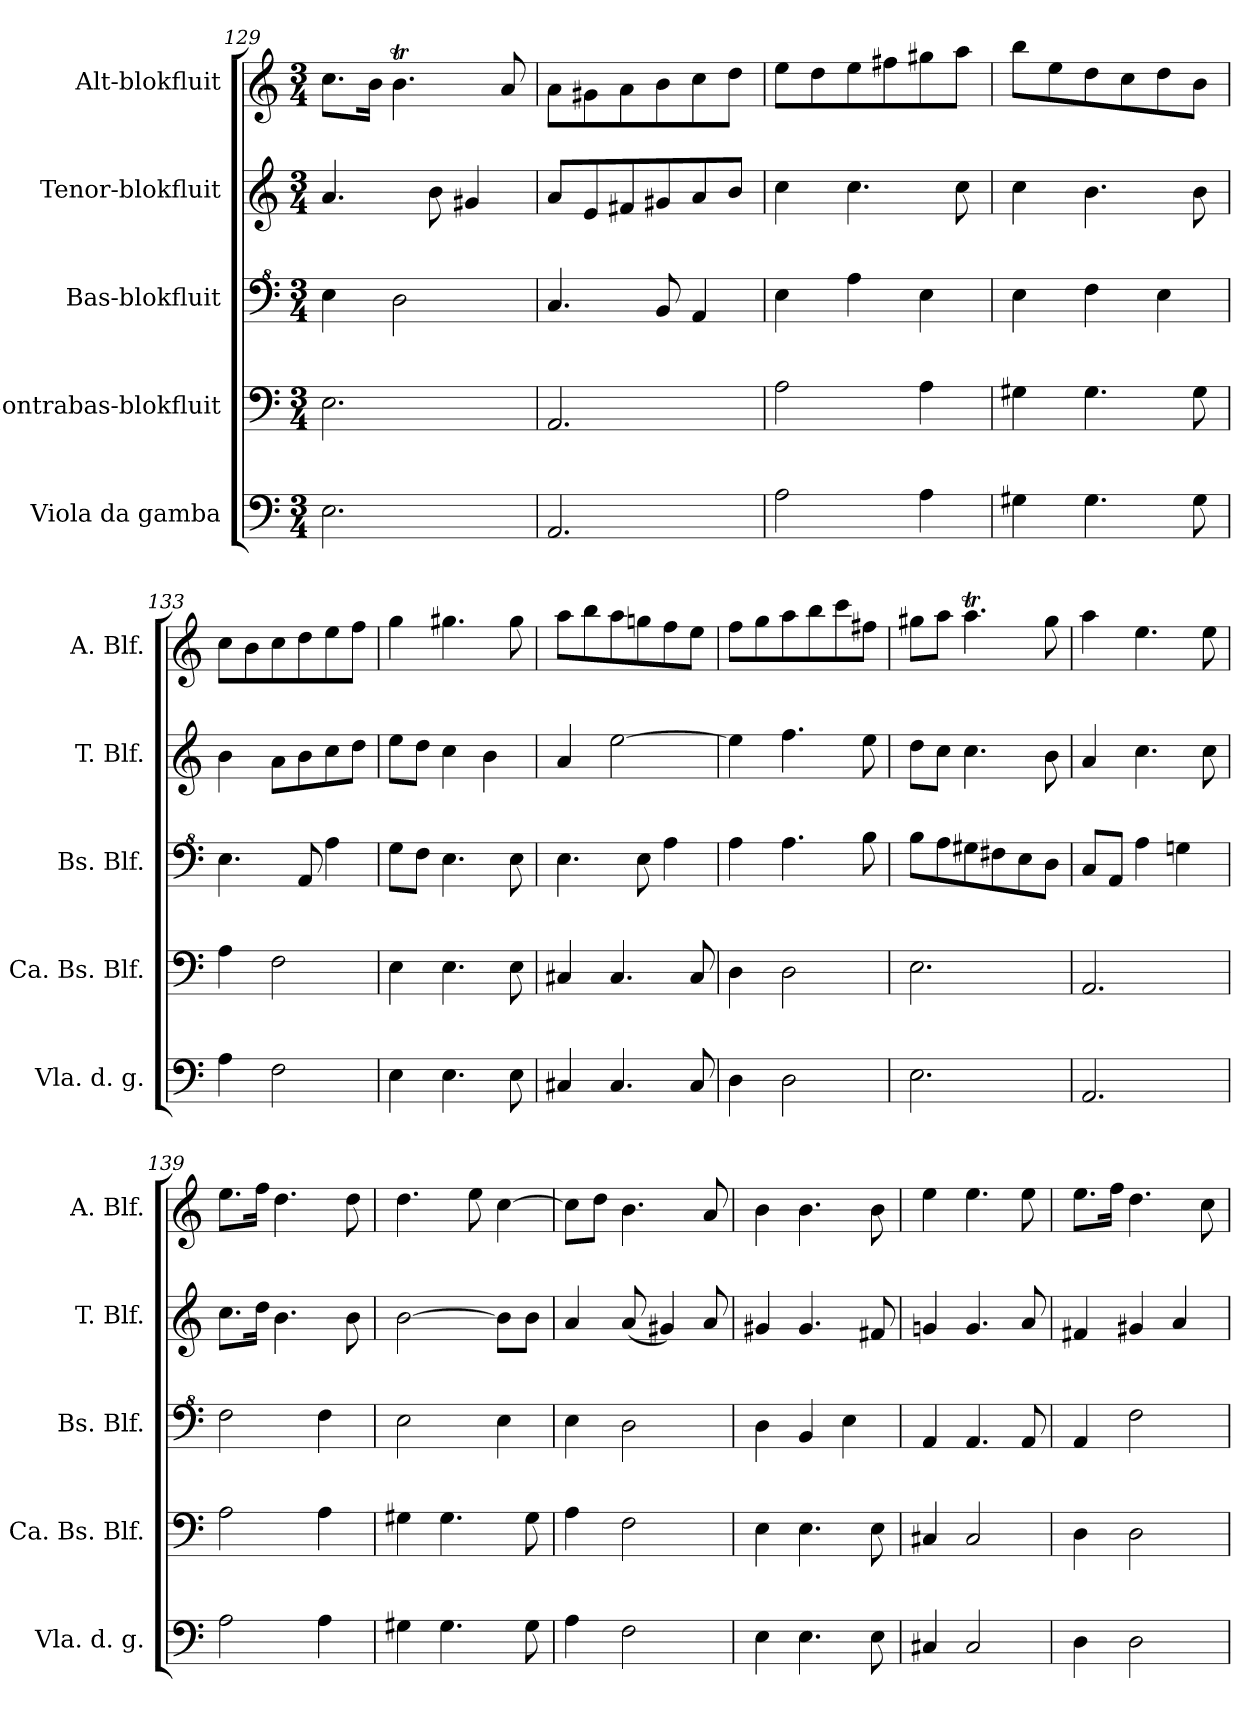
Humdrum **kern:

**kern	**kern	**kern	**kern	**kern
*part5	*part4	*part3	*part2	*part1
*staff5	*staff4	*staff3	*staff2	*staff1
*I"Viola da gamba	*I"Contrabas-blokfluit	*I"Bas-blokfluit	*I"Tenor-blokfluit	*I"Alt-blokfluit
*I'Vla. d. g.	*I'Ca. Bs. Blf.	*I'Bs. Blf.	*I'T. Blf.	*I'A. Blf.
*clefF4	*clefF4	*clefF^4	*clefG2	*clefG2
*k[]	*k[]	*k[]	*k[]	*k[]
*M3/4	*M3/4	*M3/4	*M3/4	*M3/4
=129	=129	=129	=129	=129
2.E\	2.E\	4e\	4.a/	8.cc\L
.	.	.	.	16b\Jk
.	.	2d\	.	4.bt\
.	.	.	8b\	.
.	.	.	4g#X/	.
.	.	.	.	8a/
=130	=130	=130	=130	=130
2.AA/	2.AA/	4.c/	8a/L	8a\L
.	.	.	8e/	8g#X\
.	.	.	8f#X/	8a\
.	.	8B/	8g#X/	8b\
.	.	4A/	8a/	8cc\
.	.	.	8b/J	8dd\J
=131	=131	=131	=131	=131
2A\	2A\	4e\	4cc\	8ee\L
.	.	.	.	8dd\
.	.	4a\	4.cc\	8ee\
.	.	.	.	8ff#X\
4A\	4A\	4e\	.	8gg#X\
.	.	.	8cc\	8aa\J
=132	=132	=132	=132	=132
4G#X\	4G#X\	4e\	4cc\	8bb\L
.	.	.	.	8ee\
4.G#\	4.G#\	4f\	4.b\	8dd\
.	.	.	.	8cc\
.	.	4e\	.	8dd\
8G#\	8G#\	.	8b\	8b\J
!!LO:PB:g=z
=133	=133	=133	=133	=133
4A\	4A\	4.e\	4b\	8cc\L
.	.	.	.	8b\
2F\	2F\	.	8a\L	8cc\
.	.	8A/	8b\	8dd\
.	.	4a\	8cc\	8ee\
.	.	.	8dd\J	8ff\J
=134	=134	=134	=134	=134
4E\	4E\	8g\L	8ee\L	4gg\
.	.	8f\J	8dd\J	.
4.E\	4.E\	4.e\	4cc\	4.gg#X\
.	.	.	4b\	.
8E\	8E\	8e\	.	8gg#\
=135	=135	=135	=135	=135
4C#X/	4C#X/	4.e\	4a/	8aa\L
.	.	.	.	8bb\
4.C#/	4.C#/	.	[2ee\	8aa\
.	.	8e\	.	8ggn\
.	.	4a\	.	8ff\
8C#/	8C#/	.	.	8ee\J
=136	=136	=136	=136	=136
4D\	4D\	4a\	4ee\]	8ff\L
.	.	.	.	8gg\
2D\	2D\	4.a\	4.ff\	8aa\
.	.	.	.	8bb\
.	.	.	.	8ccc\
.	.	8b\	8ee\	8ff#X\J
=137	=137	=137	=137	=137
2.E\	2.E\	8b\L	8dd\L	8gg#X\L
.	.	8a\	8cc\J	8aa\J
.	.	8g#X\	4.cc\	4.aaT\
.	.	8f#X\	.	.
.	.	8e\	.	.
.	.	8d\J	8b\	8gg#\
=138	=138	=138	=138	=138
2.AA/	2.AA/	8c/L	4a/	4aa\
.	.	8A/J	.	.
.	.	4a\	4.cc\	4.ee\
.	.	4gn\	.	.
.	.	.	8cc\	8ee\
=139	=139	=139	=139	=139
2A\	2A\	2f\	8.cc\L	8.ee\L
.	.	.	16dd\Jk	16ff\Jk
.	.	.	4.b\	4.dd\
4A\	4A\	4f\	.	.
.	.	.	8b\	8dd\
!!LO:LB:g=z
=140	=140	=140	=140	=140
4G#X\	4G#X\	2e\	[2b\	4.dd\
4.G#\	4.G#\	.	.	.
.	.	.	.	8ee\
.	.	4e\	8b\L]	[4cc\
8G#\	8G#\	.	8b\J	.
=141	=141	=141	=141	=141
4A\	4A\	4e\	4a/	8cc\L]
.	.	.	.	8dd\J
2F\	2F\	2d\	(<8a/	4.b\
.	.	.	4g#X/)	.
.	.	.	8a/	8a/
=142	=142	=142	=142	=142
4E\	4E\	4d\	4g#X/	4b\
4.E\	4.E\	4B/	4.g#/	4.b\
.	.	4e\	.	.
8E\	8E\	.	8f#X/	8b\
=143	=143	=143	=143	=143
4C#X/	4C#X/	4A/	4gn/	4ee\
2C#/	2C#/	4.A/	4.g/	4.ee\
.	.	8A/	8a/	8ee\
=144	=144	=144	=144	=144
4D\	4D\	4A/	4f#X/	8.ee\L
.	.	.	.	16ff\Jk
2D\	2D\	2f\	4g#X/	4.dd\
.	.	.	4a/	.
.	.	.	.	8cc\
=	=	=	=	=
*-	*-	*-	*-	*-
